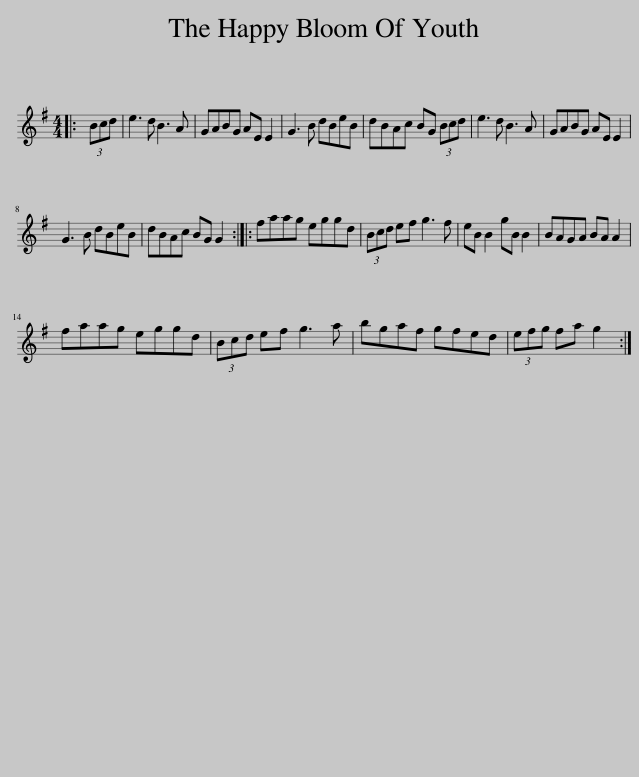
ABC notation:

X:1
L:1/8
M:4/4
I:linebreak $
K:G
V:1 treble
V:1
|: (3Bcd | e3 d B3 A | GABG AE E2 | G3 B dBeB | dBAc BG (3Bcd | %5
 e3 d B3 A | GABG AE E2 |$ G3 B dBeB | dBAc BG G2 :: faag eggd | %10
 (3Bcd ef g3 f | eB B2 gB B2 | BAGA BA A2 |$ faag eggd | (3Bcd ef g3 a | %15
 bgaf gfed | (3efg fa g2 :| %17
